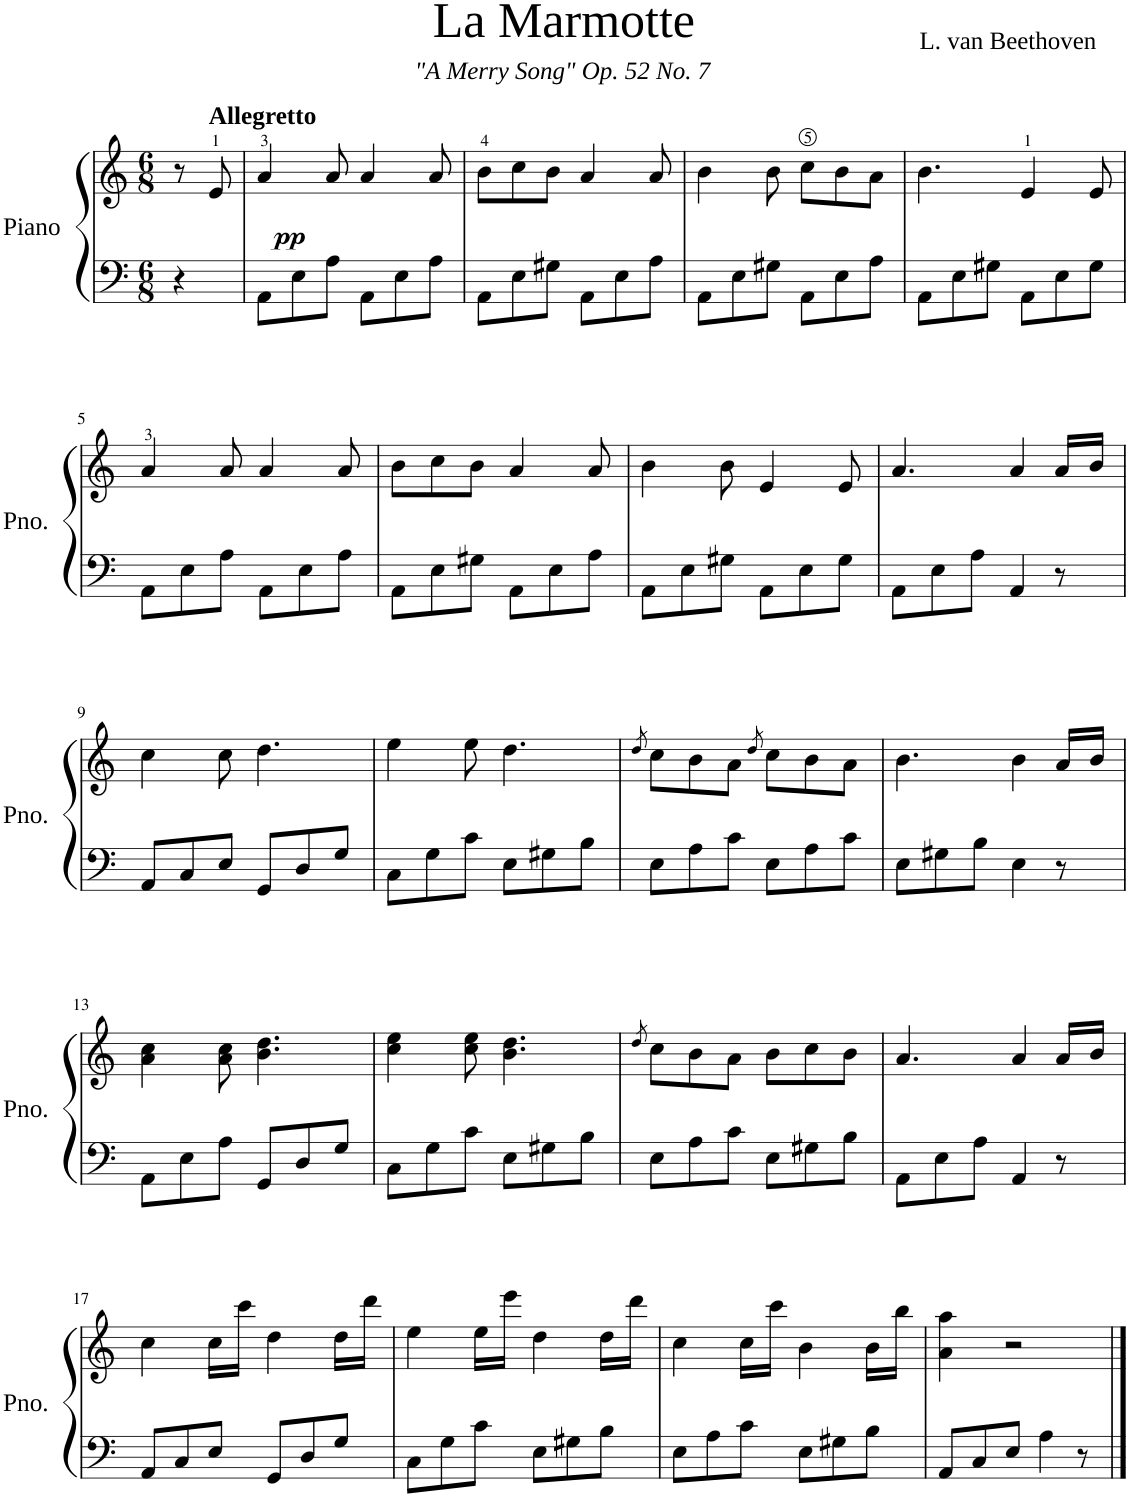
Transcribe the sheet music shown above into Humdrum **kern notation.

**kern	**kern	**dynam
*part1	*part1	*part1
*staff2	*staff1	*staff1/2
*I"Piano	*	*
*I'Pno.	*	*
*clefF4	*clefG2	*
*k[]	*k[]	*
*M6/8	*M6/8	*
=	=	=
4r	8r	.
!	!LO:TX:a:B:t=Allegretto	!
!	!	!LO:DY:b
.	8e/	pp
=1	=1	=1
8AA\L	4a/	.
8E\	.	.
8A\J	8a/	.
8AA\L	4a/	.
8E\	.	.
8A\J	8a/	.
=2	=2	=2
8AA\L	8b\L	.
8E\	8cc\	.
8G#X\J	8b\J	.
8AA\L	4a/	.
8E\	.	.
8A\J	8a/	.
=3	=3	=3
8AA\L	4b\	.
8E\	.	.
8G#X\J	8b\	.
8AA\L	8cc\L	.
8E\	8b\	.
8A\J	8a\J	.
=4	=4	=4
8AA\L	4.b\	.
8E\	.	.
8G#X\J	.	.
8AA\L	4e/	.
8E\	.	.
8G#\J	8e/	.
!!LO:LB:g=z
=5	=5	=5
8AA\L	4a/	.
8E\	.	.
8A\J	8a/	.
8AA\L	4a/	.
8E\	.	.
8A\J	8a/	.
=6	=6	=6
8AA\L	8b\L	.
8E\	8cc\	.
8G#X\J	8b\J	.
8AA\L	4a/	.
8E\	.	.
8A\J	8a/	.
=7	=7	=7
8AA\L	4b\	.
8E\	.	.
8G#X\J	8b\	.
8AA\L	4e/	.
8E\	.	.
8G#\J	8e/	.
=8	=8	=8
8AA\L	4.a/	.
8E\	.	.
8A\J	.	.
4AA/	4a/	.
8r	16a/LL	.
.	16b/JJ	.
!!LO:LB:g=z
=9	=9	=9
8AA/L	4cc\	.
8C/	.	.
8E/J	8cc\	.
8GG/L	4.dd\	.
8D/	.	.
8G/J	.	.
=10	=10	=10
8C\L	4ee\	.
8G\	.	.
8c\J	8ee\	.
8E\L	4.dd\	.
8G#X\	.	.
8B\J	.	.
=11	=11	=11
.	8qdd/	.
8E\L	8cc\L	.
8A\	8b\	.
8c\J	8a\J	.
.	8qdd/	.
8E\L	8cc\L	.
8A\	8b\	.
8c\J	8a\J	.
=12	=12	=12
8E\L	4.b\	.
8G#X\	.	.
8B\J	.	.
4E\	4b\	.
8r	16a/LL	.
.	16b/JJ	.
!!LO:LB:g=z
=13	=13	=13
8AA\L	4a\ 4cc\	.
8E\	.	.
8A\J	8a\ 8cc\	.
8GG/L	4.b\ 4.dd\	.
8D/	.	.
8G/J	.	.
=14	=14	=14
8C\L	4cc\ 4ee\	.
8G\	.	.
8c\J	8cc\ 8ee\	.
8E\L	4.b\ 4.dd\	.
8G#X\	.	.
8B\J	.	.
=15	=15	=15
.	8qdd/	.
8E\L	8cc\L	.
8A\	8b\	.
8c\J	8a\J	.
8E\L	8b\L	.
8G#X\	8cc\	.
8B\J	8b\J	.
=16	=16	=16
8AA\L	4.a/	.
8E\	.	.
8A\J	.	.
4AA/	4a/	.
8r	16a/LL	.
.	16b/JJ	.
!!LO:LB:g=z
=17	=17	=17
8AA/L	4cc\	.
8C/	.	.
8E/J	16cc\LL	.
.	16ccc\JJ	.
8GG/L	4dd\	.
8D/	.	.
8G/J	16dd\LL	.
.	16ddd\JJ	.
=18	=18	=18
8C\L	4ee\	.
8G\	.	.
8c\J	16ee\LL	.
.	16eee\JJ	.
8E\L	4dd\	.
8G#X\	.	.
8B\J	16dd\LL	.
.	16ddd\JJ	.
=19	=19	=19
8E\L	4cc\	.
8A\	.	.
8c\J	16cc\LL	.
.	16ccc\JJ	.
8E\L	4b\	.
8G#X\	.	.
8B\J	16b\LL	.
.	16bb\JJ	.
=20	=20	=20
8AA/L	4a\ 4aa\	.
8C/	.	.
8E/J	2r	.
4A\	.	.
8r	.	.
==	==	==
*-	*-	*-
